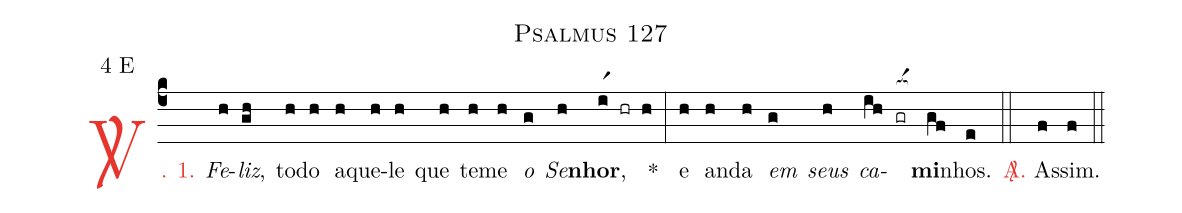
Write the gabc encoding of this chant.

name: Psalmus 127;
mode: 4;
mode-differentia: E;
%%
(c4)

<c><sp>V/</sp>. 1.</c> <i>Fe</i>(h)<i>liz</i>,(gh) to(h)do(h) a(h)que(h)le(h) que(h) te(h)me(h) <i>o</i>(g) <i>Se</i>(h)<b>nhor</b>,(ir1 hr h) *(:) e(h) an(h)da(h) <i>em</i>(g) <i>seus</i>(h) <i>ca</i>(ih)<nlba>(gr[ocba:1{])<b>mi</b></nlba>(gf[ocba:0}])nhos.(e)

(::)

<nlba><c><sp>A/</sp>.</c> As</nlba>(f)sim.(f)

(::)
